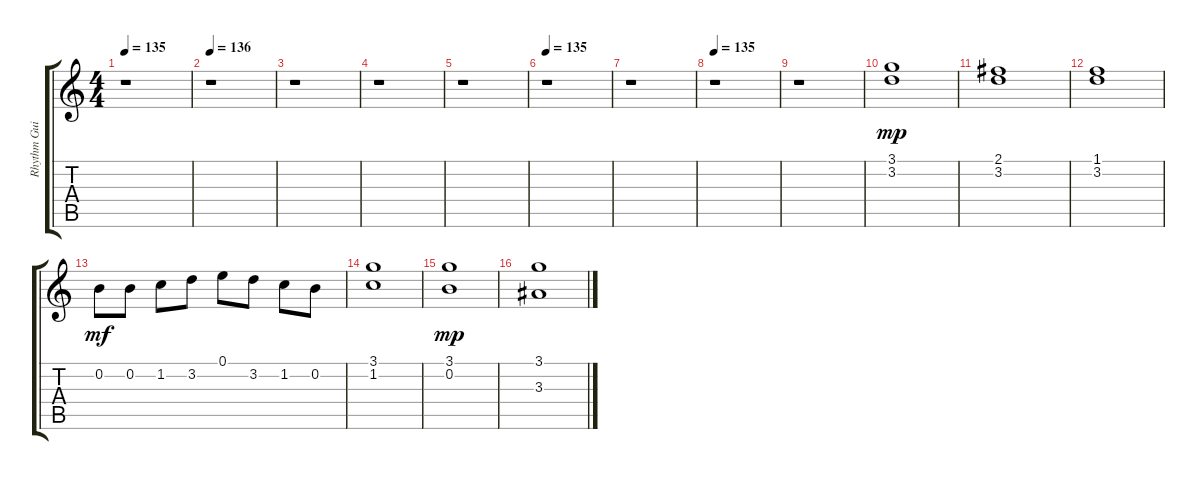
\track ("Rhythm Guitar (Center)" "Rhythm Gui") {instrument distortionguitar}
\staff {score tabs}
\tuning (E4 B3 G3 D3 A2 E2) {hide}
\ts (4 4)
\tempo 135
\clef g2
\ks c
r.1{dy mp} |
\tempo 136
r.1 |
r.1 |
r.1 |
r.1 |
\tempo 135
r.1 |
r.1 |
\tempo 135
r.1 |
r.1 |
(3.1 3.2).1 |
(2.1 3.2).1 |
(1.1 3.2).1 |
0.2.8{dy mf} 0.2.8 1.2.8 3.2.8 0.1.8 3.2.8 1.2.8 0.2.8 |
(3.1 1.2).1 |
(3.1 0.2).1{dy mp} |
(3.1 3.3).1
